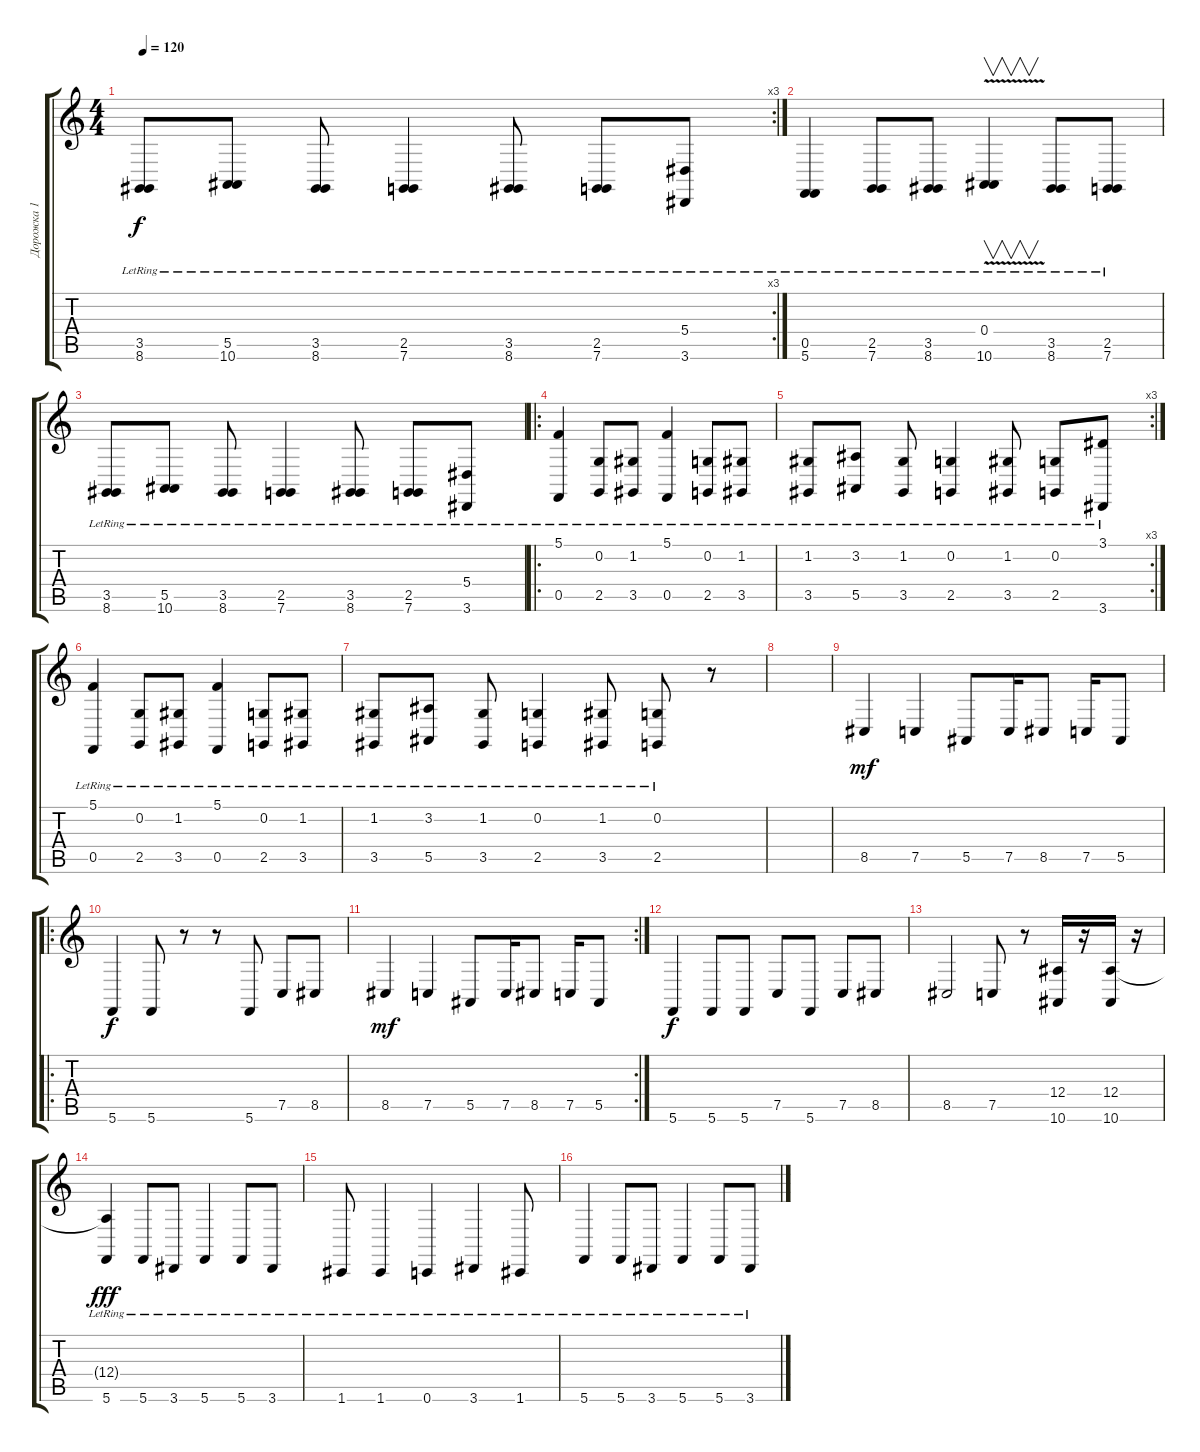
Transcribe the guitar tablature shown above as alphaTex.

\track ("Дорожка 1" "Дорожка 1") {instrument electricgrandpiano}
\staff {score tabs}
\tuning (C4 G3 Eb3 Bb2 F2 C2) {hide}
\rc 3
\ts (4 4)
\tempo 120
\clef g2
\ks c
(3.5{lr} 8.6{lr}).8{dy f} (5.5{lr} 10.6{lr}).8 (3.5{lr} 8.6{lr}).8 (2.5{lr} 7.6{lr}).4 (3.5{lr} 8.6{lr}).8 (2.5{lr} 7.6{lr}).8 (5.4{lr} 3.6{lr}).8 |
(0.5{lr} 5.6{lr}).4 (2.5{lr} 7.6{lr}).8 (3.5{lr} 8.6{lr}).8 (0.4{v lr} 10.6{v lr}).4{v} (3.5{lr} 8.6{lr}).8 (2.5{lr} 7.6{lr}).8 |
(3.5{lr} 8.6{lr}).8 (5.5{lr} 10.6{lr}).8 (3.5{lr} 8.6{lr}).8 (2.5{lr} 7.6{lr}).4 (3.5{lr} 8.6{lr}).8 (2.5{lr} 7.6{lr}).8 (5.4{lr} 3.6{lr}).8 |
\ro
(5.1 0.5{lr}).4 (0.2 2.5{lr}).8 (1.2 3.5{lr}).8 (5.1 0.5{lr}).4 (0.2 2.5{lr}).8 (1.2 3.5{lr}).8 |
\rc 3
(1.2 3.5{lr}).8 (3.2 5.5{lr}).8 (1.2 3.5{lr}).8 (0.2 2.5{lr}).4 (1.2 3.5{lr}).8 (0.2 2.5{lr}).8 (3.1 3.6{lr}).8 |
(5.1 0.5{lr}).4 (0.2 2.5{lr}).8 (1.2 3.5{lr}).8 (5.1 0.5{lr}).4 (0.2 2.5{lr}).8 (1.2 3.5{lr}).8 |
(1.2 3.5{lr}).8 (3.2 5.5{lr}).8 (1.2 3.5{lr}).8 (0.2 2.5{lr}).4 (1.2 3.5{lr}).8 (0.2 2.5{lr}).8 r.8 |
|
8.5.4{dy mf} 7.5.4 5.5.8 7.5.16 8.5.8 7.5.16 5.5.8 |
\ro
5.6.4{dy f} 5.6.8 r.8 r.8 5.6.8 7.5.8 8.5.8 |
\rc 2
8.5.4{dy mf} 7.5.4 5.5.8 7.5.16 8.5.8 7.5.16 5.5.8 |
5.6.4{dy f} 5.6.8 5.6.8 7.5.8 5.6.8 7.5.8 8.5.8 |
8.5.2 7.5.8 r.8 (12.4 10.6).16 r.16 (12.4 10.6).16 r.16 |
(12.4{t} 5.6{lr}).4{dy fff instrument electricgrandpiano} 5.6{lr}.8 3.6{lr}.8 5.6{lr}.4 5.6{lr}.8 3.6{lr}.8 |
1.6{lr}.8 1.6{lr}.4 0.6{lr}.4 3.6{lr}.4 1.6{lr}.8 |
5.6{lr}.4 5.6{lr}.8 3.6{lr}.8 5.6{lr}.4 5.6{lr}.8 3.6{lr}.8
